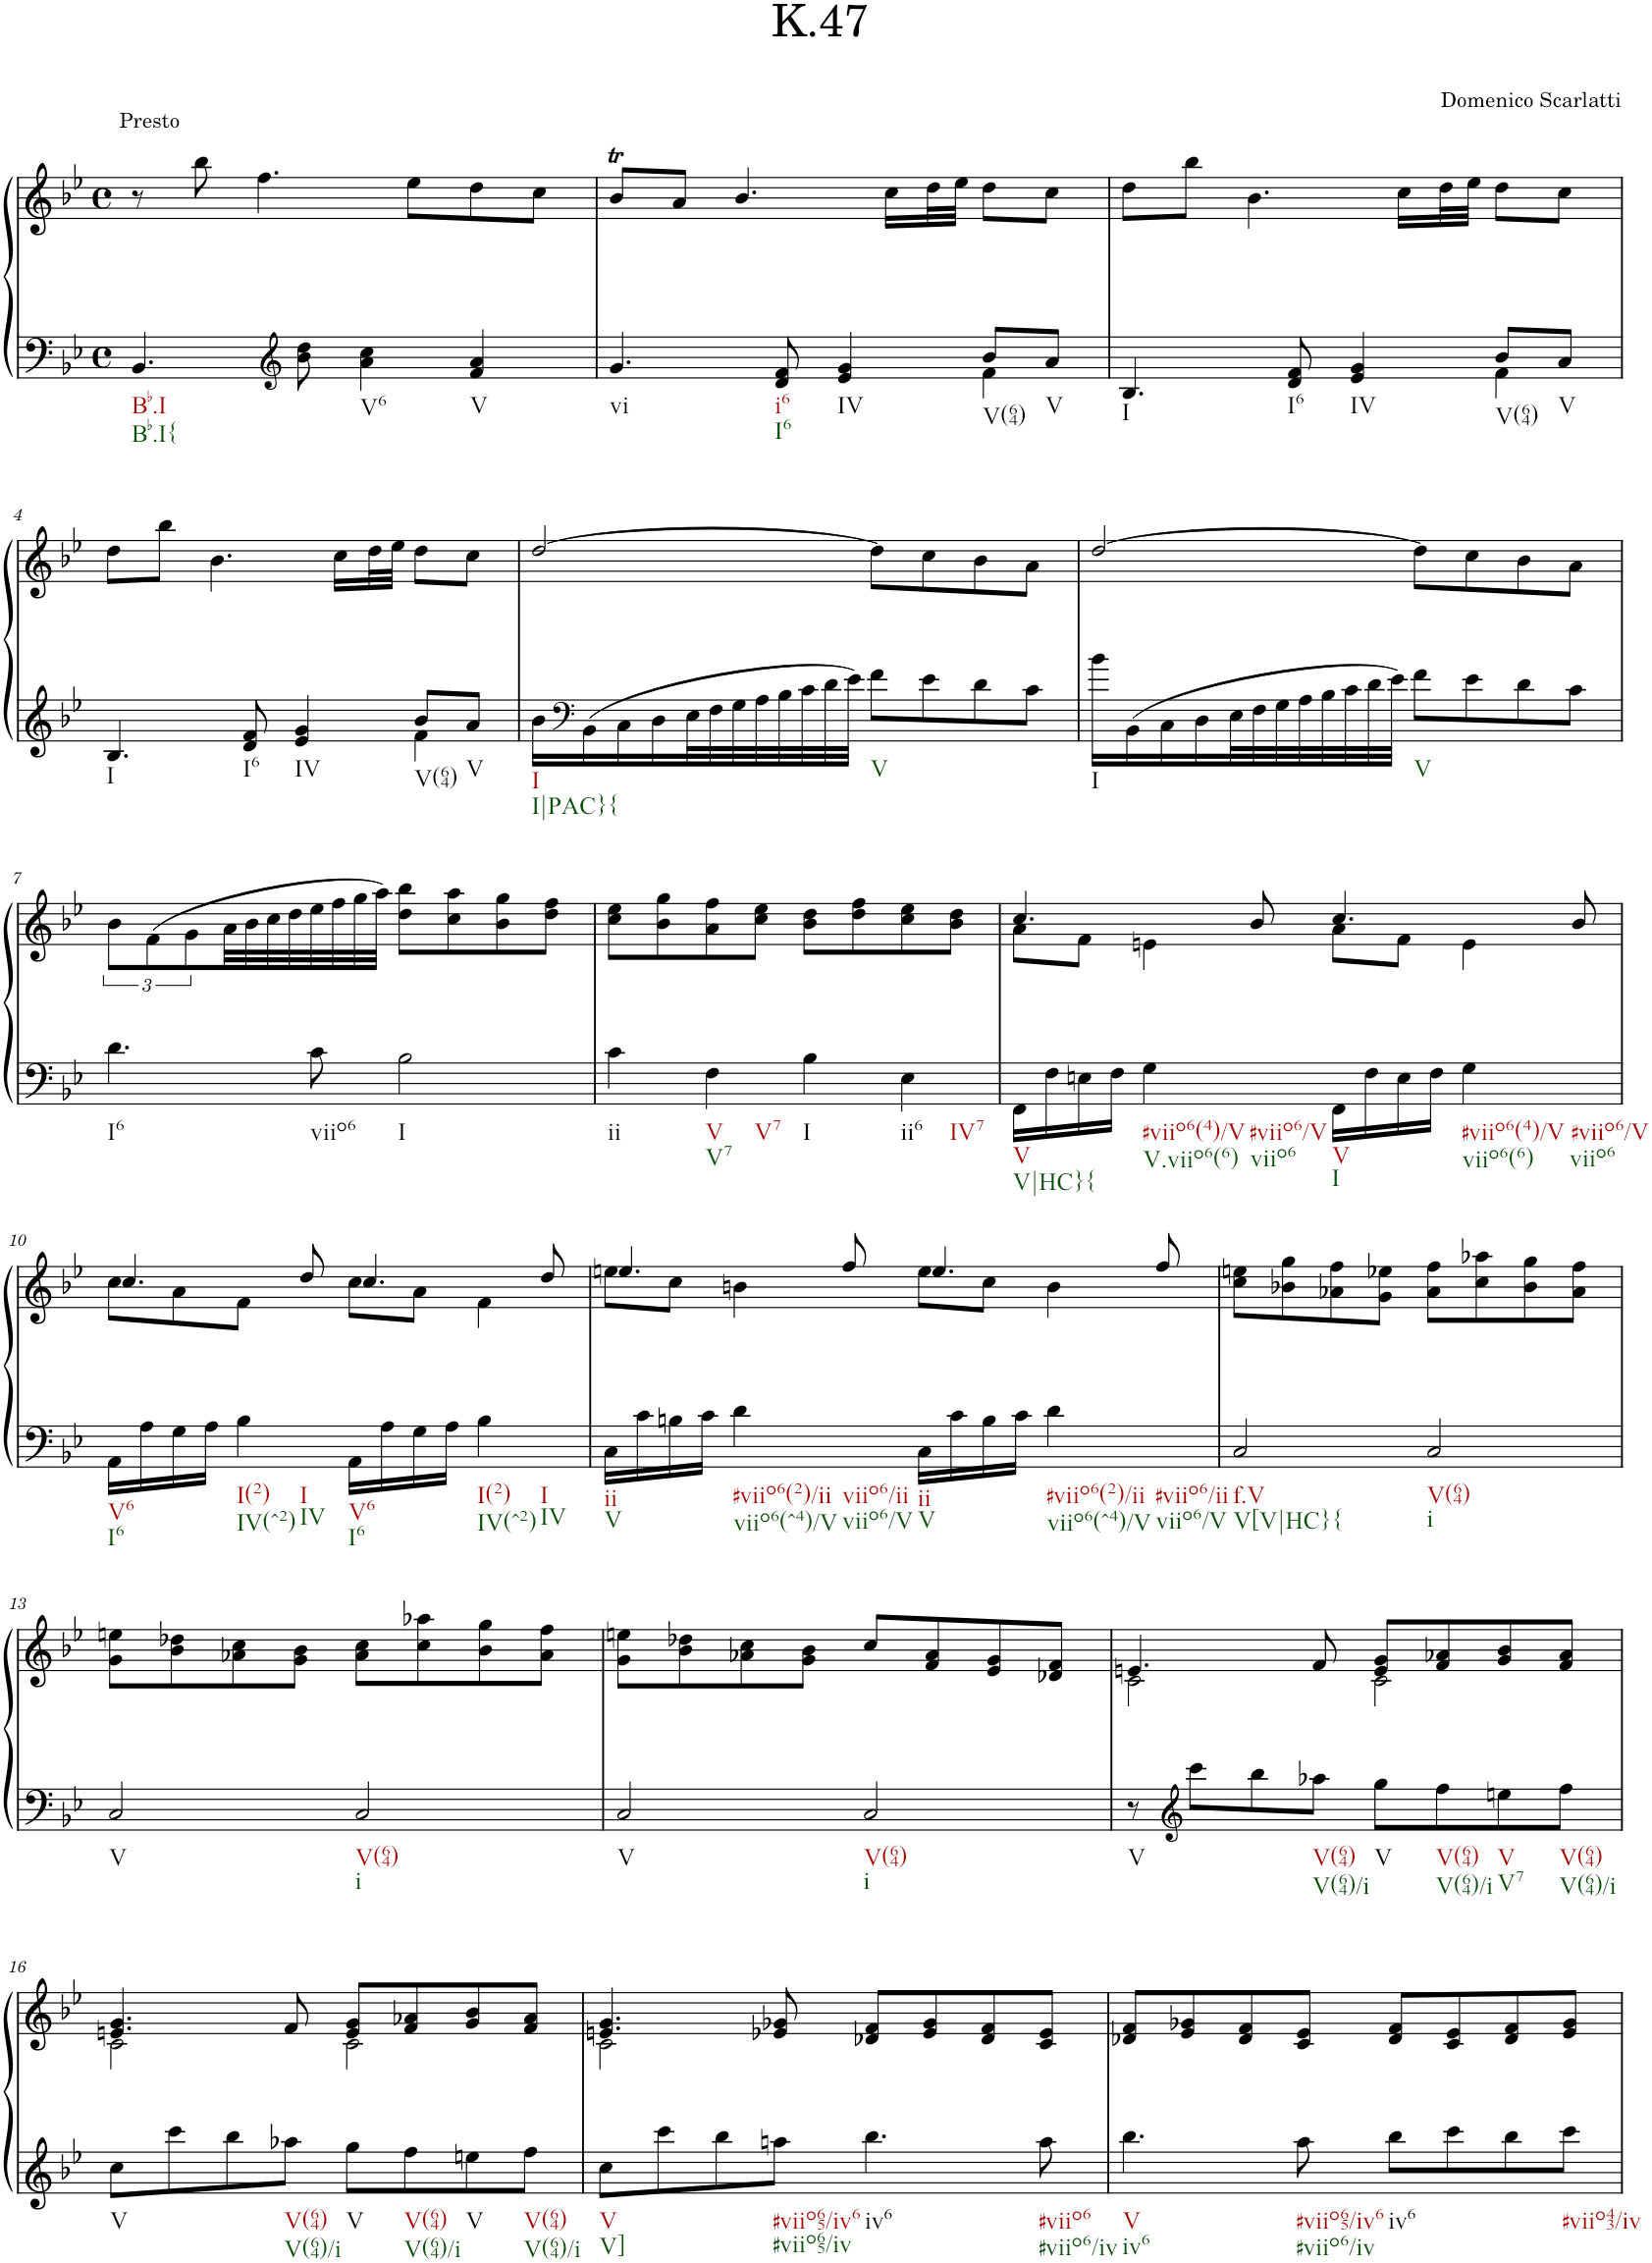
**kern	**kern
*part1	*part1
*staff2	*staff1
*I"Piano	*
*I'Pno.	*
*clefF4	*clefG2
*k[b-e-]	*k[b-e-]
*M4/4	*M4/4
*met(c)	*met(c)
=1	=1
!	!LO:TX:a:t=Presto
!LO:TX:b:t=Bb.I	!
!LO:TX:b:t=Bb.I{	!
4.BB-/	8r
.	8bb-\
.	4.ff\
*clefG2	*
8b-\ 8dd\	.
!LO:TX:b:t=V6	!
4a\ 4cc\	.
.	8ee-\L
!LO:TX:b:t=V	!
4f/ 4a/	8dd\
.	8cc\J
=2	=2
*^	*
!LO:TX:b:t=vi	!	!
4.g/	2.ryy	8b-T/L
.	.	8a/J
.	.	4.b-/
!LO:TX:b:t=i6	!	!
!LO:TX:b:t=I6	!	!
8d/ 8f/	.	.
!LO:TX:b:t=IV	!	!
4e-/ 4g/	.	.
.	.	16cc\LL
.	.	32dd\L
.	.	32ee-\JJJ
!LO:TX:b:t=V(64)	!	!
8b-/L	4f\	8dd\L
!LO:TX:b:t=V	!	!
8a/J	.	8cc\J
=3	=3	=3
!LO:TX:b:t=I	!	!
4.B-/	2.ryy	8dd\L
.	.	8bb-\J
.	.	4.b-\
!LO:TX:b:t=I6	!	!
8d/ 8f/	.	.
!LO:TX:b:t=IV	!	!
4e-/ 4g/	.	.
.	.	16cc\LL
.	.	32dd\L
.	.	32ee-\JJJ
!LO:TX:b:t=V(64)	!	!
8b-/L	4f\	8dd\L
!LO:TX:b:t=V	!	!
8a/J	.	8cc\J
!!LO:LB:g=z
=4	=4	=4
!LO:TX:b:t=I	!	!
4.B-/	2.ryy	8dd\L
.	.	8bb-\J
.	.	4.b-\
!LO:TX:b:t=I6	!	!
8d/ 8f/	.	.
!LO:TX:b:t=IV	!	!
4e-/ 4g/	.	.
.	.	16cc\LL
.	.	32dd\L
.	.	32ee-\JJJ
!LO:TX:b:t=V(64)	!	!
8b-/L	4f\	8dd\L
!LO:TX:b:t=V	!	!
8a/J	.	8cc\J
*v	*v	*
=5	=5
!LO:TX:b:t=I	!
!LO:TX:b:t=I|PAC}{	!
16b-\LL	[2dd/
*clefF4	*
16BB-\	.
16C\	.
16D\	.
32E-\L	.
32F\	.
32G\	.
32A\	.
32B-\	.
32c\	.
32d\	.
32e-\JJJ	.
!LO:TX:b:t=V	!
8f\L	8dd\L]
8e-\	8cc\
8d\	8b-\
8c\J	8a\J
=6	=6
!LO:TX:b:t=I	!
16b-\LL	[2dd/
16BB-\	.
16C\	.
16D\	.
32E-\L	.
32F\	.
32G\	.
32A\	.
32B-\	.
32c\	.
32d\	.
32e-\JJJ	.
!LO:TX:b:t=V	!
8f\L	8dd\L]
8e-\	8cc\
8d\	8b-\
8c\J	8a\J
!!LO:LB:g=z
=7	=7
!LO:TX:b:t=I6	!
4.d\	12b-\L
.	(12f\
.	12g\
.	32a\LL
.	32b-\
.	32cc\
.	32dd\
!LO:TX:b:t=viio6	!
8c\	32ee-\
.	32ff\
.	32gg\
.	32aa\JJJ)
!LO:TX:b:t=I	!
2B-\	8dd\ 8bb-\L
.	8cc\ 8aa\
.	8b-\ 8gg\
.	8dd\ 8ff\J
=8	=8
!LO:TX:b:t=ii	!
4c\	8cc\ 8ee-\L
.	8b-\ 8gg\
!LO:TX:b:t=V	!
!LO:TX:b:t=V7	!
!LO:TX:b:t=V7	!
4F\	8a\ 8ff\
.	8cc\ 8ee-\J
!LO:TX:b:t=I	!
4B-\	8b-\ 8dd\L
.	8dd\ 8ff\
!LO:TX:b:t=ii6	!
!LO:TX:b:t=IV7	!
4E-\	8cc\ 8ee-\
.	8b-\ 8dd\J
=9	=9
*	*^
!LO:TX:b:t=V	!	!
!LO:TX:b:t=V|HC}{	!	!
16FF\LL	4.cc/	8a\L
16F\	.	.
16En\	.	8f\J
16F\JJ	.	.
!LO:TX:b:t=#viio6(4)/V	!	!
!LO:TX:b:t=V.viio6(6)	!	!
!LO:TX:b:t=#viio6/V	!	!
!LO:TX:b:t=viio6	!	!
4G\	.	4en\
.	8b-/	.
!LO:TX:b:t=V	!	!
!LO:TX:b:t=I	!	!
16FF\LL	4.cc/	8a\L
16F\	.	.
16E\	.	8f\J
16F\JJ	.	.
!LO:TX:b:t=#viio6(4)/V	!	!
!LO:TX:b:t=viio6(6)	!	!
!LO:TX:b:t=#viio6/V	!	!
!LO:TX:b:t=viio6	!	!
4G\	.	4e\
.	8b-/	.
!!LO:LB:g=z	!!
=10	=10	=10
!LO:TX:b:t=V6	!	!
!LO:TX:b:t=I6	!	!
16AA\LL	4.cc/	8cc\L
16A\	.	.
16G\	.	8a\
16A\JJ	.	.
!LO:TX:b:t=I(2)	!	!
!LO:TX:b:t=IV(^2)	!	!
!LO:TX:b:t=I	!	!
!LO:TX:b:t=IV	!	!
4B-\	.	8f\J
.	8dd/	8ryy
!LO:TX:b:t=V6	!	!
!LO:TX:b:t=I6	!	!
16AA\LL	4.cc/	8cc\L
16A\	.	.
16G\	.	8a\J
16A\JJ	.	.
!LO:TX:b:t=I(2)	!	!
!LO:TX:b:t=IV(^2)	!	!
!LO:TX:b:t=I	!	!
!LO:TX:b:t=IV	!	!
4B-\	.	4f\
.	8dd/	.
=11	=11	=11
!LO:TX:b:t=ii	!	!
!LO:TX:b:t=V	!	!
16C\LL	4.een/	8ee\L
16c\	.	.
16Bn\	.	8cc\J
16c\JJ	.	.
!LO:TX:b:t=#viio6(2)/ii	!	!
!LO:TX:b:t=viio6(^4)/V	!	!
!LO:TX:b:t=viio6/ii	!	!
!LO:TX:b:t=viio6/V	!	!
4d\	.	4bn\
.	8ff/	.
!LO:TX:b:t=ii	!	!
!LO:TX:b:t=V	!	!
16C\LL	4.ee/	8ee\L
16c\	.	.
16B\	.	8cc\J
16c\JJ	.	.
!LO:TX:b:t=#viio6(2)/ii	!	!
!LO:TX:b:t=viio6(^4)/V	!	!
!LO:TX:b:t=#viio6/ii	!	!
!LO:TX:b:t=viio6/V	!	!
4d\	.	4b\
.	8ff/	.
*	*v	*v
=12	=12
!LO:TX:b:t=f.V	!
!LO:TX:b:t=V[V|HC}{	!
2C/	8cc\ 8een\L
.	8b-X\ 8gg\
.	8a-X\ 8ff\
.	8g\ 8ee-X\J
!LO:TX:b:t=V(64)	!
!LO:TX:b:t=i	!
2C/	8a-\ 8ff\L
.	8cc\ 8aa-X\
.	8b-\ 8gg\
.	8a-\ 8ff\J
!!LO:LB:g=z
=13	=13
!LO:TX:b:t=V	!
2C/	8g\ 8een\L
.	8b-\ 8dd-X\
.	8a-X\ 8cc\
.	8g\ 8b-\J
!LO:TX:b:t=V(64)	!
!LO:TX:b:t=i	!
2C/	8a-\ 8cc\L
.	8cc\ 8aa-X\
.	8b-\ 8gg\
.	8a-\ 8ff\J
=14	=14
!LO:TX:b:t=V	!
2C/	8g\ 8een\L
.	8b-\ 8dd-X\
.	8a-X\ 8cc\
.	8g\ 8b-\J
!LO:TX:b:t=V(64)	!
!LO:TX:b:t=i	!
2C/	8cc/L
.	8f/ 8a-/
.	8e-/ 8g/
.	8d-X/ 8f/J
=15	=15
*	*^
!LO:TX:b:t=V	!	!
8r	4.en/	2c\
*clefG2	*	*
8ccc\L	.	.
8bb-\	.	.
!LO:TX:b:t=V(64)	!	!
!LO:TX:b:t=V(64)/i	!	!
8aa-X\J	8f/	.
!LO:TX:b:t=V	!	!
8gg\L	8e/ 8g/L	2c\
!LO:TX:b:t=V(64)	!	!
!LO:TX:b:t=V(64)/i	!	!
8ff\	8f/ 8a-X/	.
!LO:TX:b:t=V	!	!
!LO:TX:b:t=V7	!	!
8een\	8g/ 8b-/	.
!LO:TX:b:t=V(64)	!	!
!LO:TX:b:t=V(64)/i	!	!
8ff\J	8f/ 8a-/J	.
!!LO:LB:g=z	!!
=16	=16	=16
!LO:TX:b:t=V	!	!
8cc\L	4.en/ 4.g/	2c\
8ccc\	.	.
8bb-\	.	.
!LO:TX:b:t=V(64)	!	!
!LO:TX:b:t=V(64)/i	!	!
8aa-X\J	8f/	.
!LO:TX:b:t=V	!	!
8gg\L	8e/ 8g/L	2c\
!LO:TX:b:t=V(64)	!	!
!LO:TX:b:t=V(64)/i	!	!
8ff\	8f/ 8a-X/	.
!LO:TX:b:t=V	!	!
8een\	8g/ 8b-/	.
!LO:TX:b:t=V(64)	!	!
!LO:TX:b:t=V(64)/i	!	!
8ff\J	8f/ 8a-/J	.
=17	=17	=17
!LO:TX:b:t=V	!	!
!LO:TX:b:t=V]	!	!
8cc\L	4.en/ 4.g/	2c\
8ccc\	.	.
8bb-\	.	.
!LO:TX:b:t=#viio65/iv6	!	!
!LO:TX:b:t=#viio65/iv	!	!
8aan\J	8e-X/ 8g-X/	.
!LO:TX:b:t=iv6	!	!
4.bb-\	8d-X/ 8f/L	2ryy
.	8e-/ 8g-/	.
.	8d-/ 8f/	.
!LO:TX:b:t=#viio6	!	!
!LO:TX:b:t=#viio6/iv	!	!
8aa\	8c/ 8e-/J	.
*	*v	*v
=18	=18
!LO:TX:b:t=V	!
!LO:TX:b:t=iv6	!
4.bb-\	8d-X/ 8f/L
.	8e-/ 8g-X/
.	8d-/ 8f/
!LO:TX:b:t=#viio65/iv6	!
!LO:TX:b:t=#viio6/iv	!
8aa\	8c/ 8e-/J
!LO:TX:b:t=iv6	!
8bb-\L	8d-/ 8f/L
8ccc\	8c/ 8e-/
8bb-\	8d-/ 8f/
!LO:TX:b:t=#viio43/iv	!
8ccc\J	8e-/ 8g-/J
=	=
*-	*-
